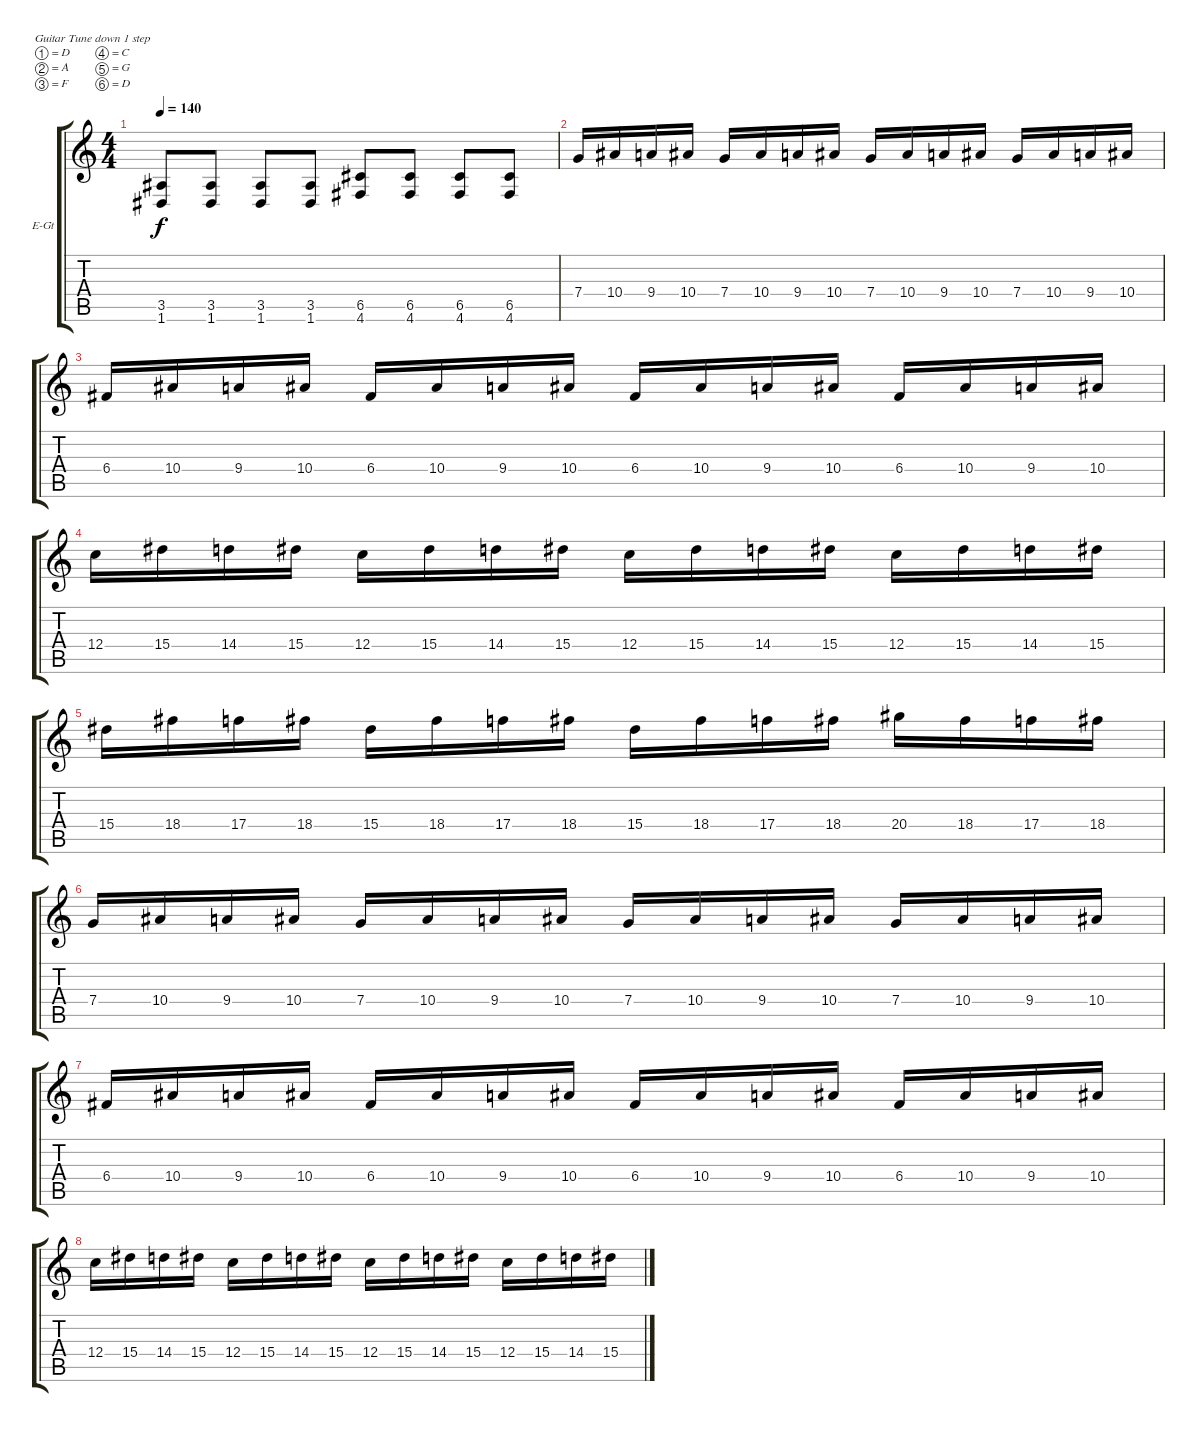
\bracketExtendMode groupsimilarinstruments
\firstSystemTrackNameOrientation horizontal
\otherSystemsTrackNameOrientation horizontal
\track ("Paul - Guitar 1" "E-Gt") {instrument distortionguitar}
\staff {score tabs}
\tuning (D4 A3 F3 C3 G2 D2)
\ts (4 4)
\tempo 140
\clef g2
\ks c
(3.5 1.6).8{dy f} (3.5 1.6).8 (3.5 1.6).8 (3.5 1.6).8 (6.5 4.6).8 (6.5 4.6).8 (6.5 4.6).8 (6.5 4.6).8 |
7.4.16 10.4.16 9.4.16 10.4.16 7.4.16 10.4.16 9.4.16 10.4.16 7.4.16 10.4.16 9.4.16 10.4.16 7.4.16 10.4.16 9.4.16 10.4.16 |
6.4.16 10.4.16 9.4.16 10.4.16 6.4.16 10.4.16 9.4.16 10.4.16 6.4.16 10.4.16 9.4.16 10.4.16 6.4.16 10.4.16 9.4.16 10.4.16 |
12.4.16 15.4.16 14.4.16 15.4.16 12.4.16 15.4.16 14.4.16 15.4.16 12.4.16 15.4.16 14.4.16 15.4.16 12.4.16 15.4.16 14.4.16 15.4.16 |
15.4.16 18.4.16 17.4.16 18.4.16 15.4.16 18.4.16 17.4.16 18.4.16 15.4.16 18.4.16 17.4.16 18.4.16 20.4.16 18.4.16 17.4.16 18.4.16 |
7.4.16 10.4.16 9.4.16 10.4.16 7.4.16 10.4.16 9.4.16 10.4.16 7.4.16 10.4.16 9.4.16 10.4.16 7.4.16 10.4.16 9.4.16 10.4.16 |
6.4.16 10.4.16 9.4.16 10.4.16 6.4.16 10.4.16 9.4.16 10.4.16 6.4.16 10.4.16 9.4.16 10.4.16 6.4.16 10.4.16 9.4.16 10.4.16 |
12.4.16 15.4.16 14.4.16 15.4.16 12.4.16 15.4.16 14.4.16 15.4.16 12.4.16 15.4.16 14.4.16 15.4.16 12.4.16 15.4.16 14.4.16 15.4.16
